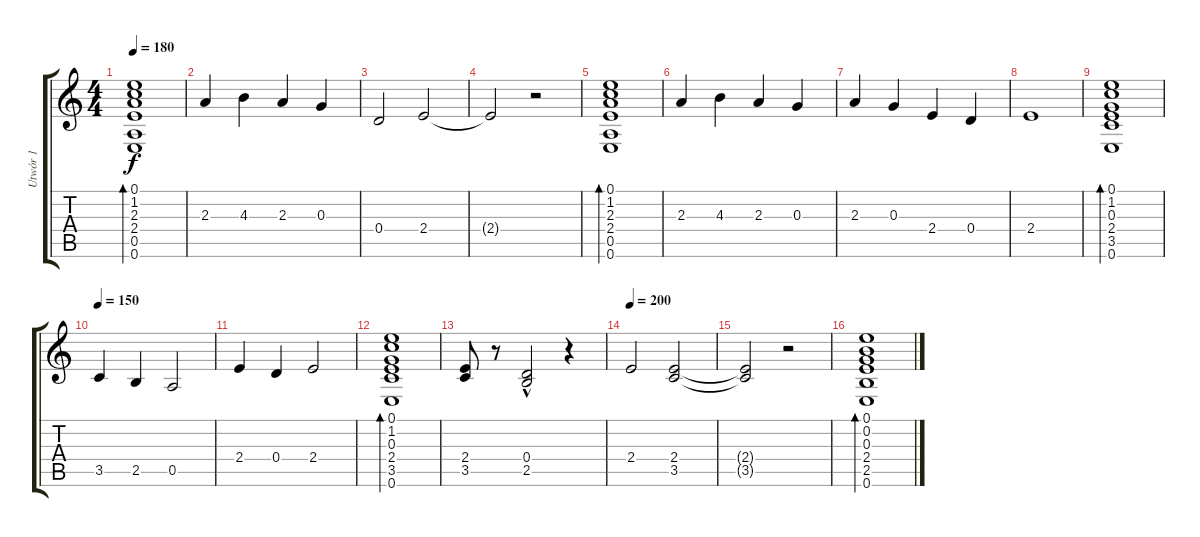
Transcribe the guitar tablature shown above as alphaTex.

\track ("Utwór 1" "Utwór 1") {instrument acousticguitarnylon}
\staff {score tabs}
\tuning (E4 B3 G3 D3 A2 E2) {hide}
\ts (4 4)
\tempo 180
\clef g2
\ks c
(0.1 1.2 2.3 2.4 0.5 0.6).1{bd 480 dy f instrument acousticguitarnylon} |
2.3.4 4.3.4 2.3.4 0.3.4 |
0.4.2 2.4.2 |
2.4{t}.2 r.2 |
(0.1 1.2 2.3 2.4 0.5 0.6).1{bd 480} |
2.3.4 4.3.4 2.3.4 0.3.4 |
2.3.4 0.3.4 2.4.4 0.4.4 |
2.4.1 |
(0.1 1.2 0.3 2.4 3.5 0.6).1{bd 480} |
\tempo 150
3.5.4 2.5.4 0.5.2 |
2.4.4 0.4.4 2.4.2 |
(0.1 1.2 0.3 2.4 3.5 0.6).1{bd 480} |
(2.4 3.5).8 r.8 (0.4{hac} 2.5).2 r.4 |
\tempo 200
2.4.2 (2.4 3.5).2 |
(2.4{t} 3.5{t}).2 r.2 |
(0.1 0.2 0.3 2.4 2.5 0.6).1{bd 480}
